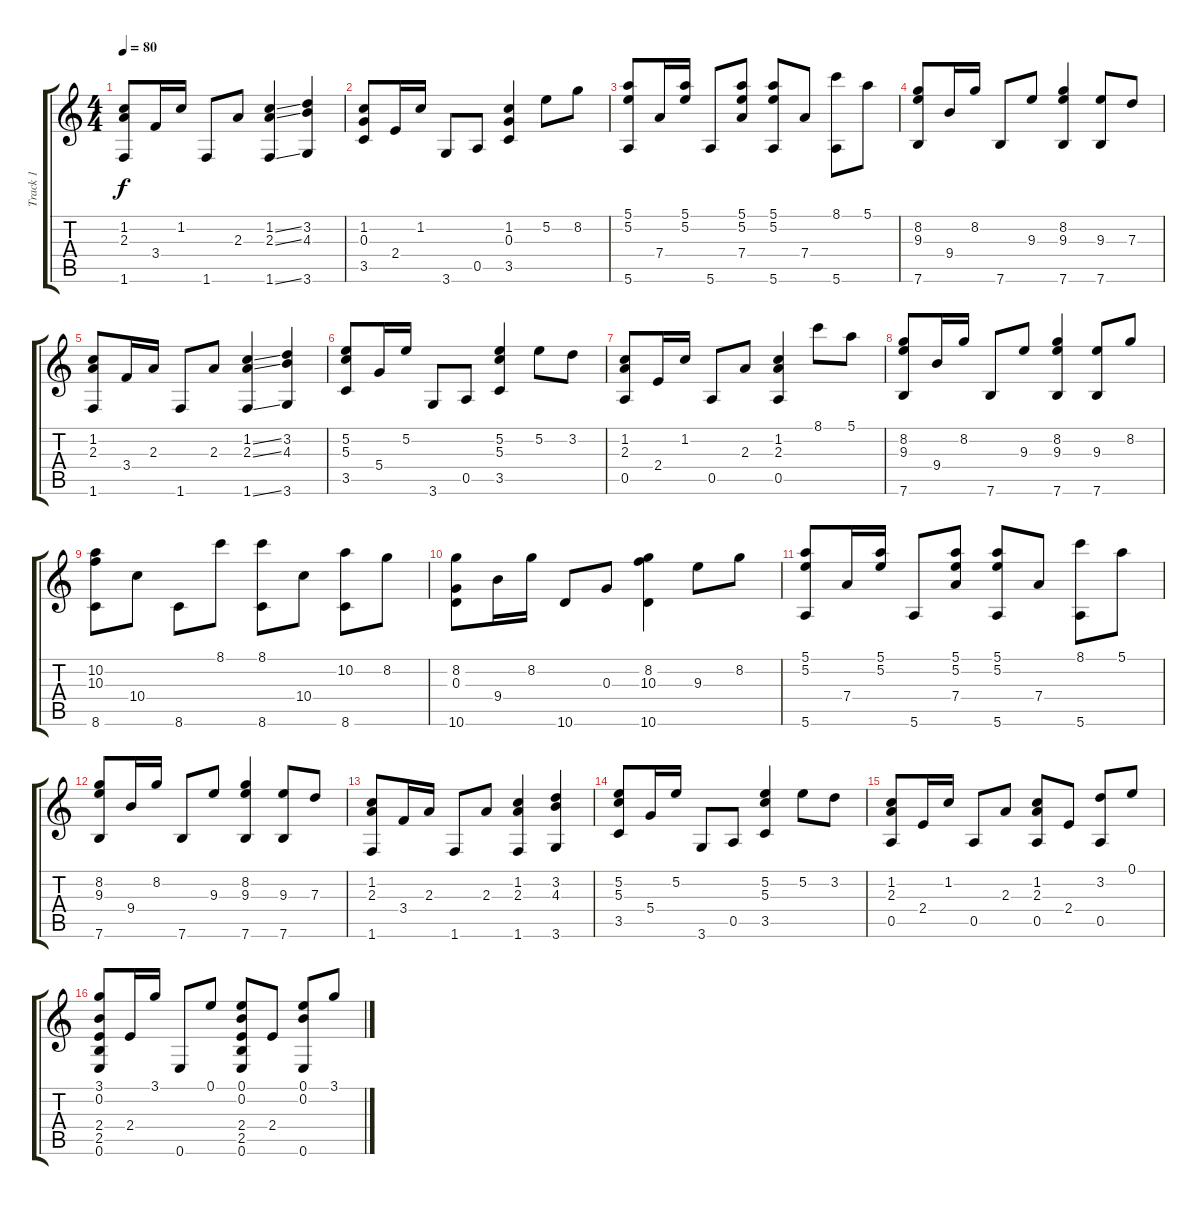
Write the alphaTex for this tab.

\track ("Track 1" "Track 1") {instrument acousticguitarsteel}
\staff {score tabs}
\tuning (E4 B3 G3 D3 A2 E2) {hide}
\ts (4 4)
\tempo 80
\clef g2
\ks c
(1.2 2.3 1.6).8{dy f} 3.4.16 1.2.16 1.6.8 2.3.8 (1.2{ss} 2.3{ss} 1.6{ss}).4 (3.2 4.3 3.6).4 |
(1.2 0.3 3.5).8 2.4.16 1.2.16 3.6.8 0.5.8 (1.2 0.3 3.5).4 5.2.8 8.2.8 |
(5.1 5.2 5.6).8 7.4.16 (5.1 5.2).16 5.6.8 (5.1 5.2 7.4).8 (5.1 5.2 5.6).8 7.4.8 (8.1 5.6).8 5.1.8 |
(8.2 9.3 7.6).8 9.4.16 8.2.16 7.6.8 9.3.8 (8.2 9.3 7.6).4 (9.3 7.6).8 7.3.8 |
(1.2 2.3 1.6).8 3.4.16 2.3.16 1.6.8 2.3.8 (1.2{ss} 2.3{ss} 1.6{ss}).4 (3.2 4.3 3.6).4 |
(5.2 5.3 3.5).8 5.4.16 5.2.16 3.6.8 0.5.8 (5.2 5.3 3.5).4 5.2.8 3.2.8 |
(1.2 2.3 0.5).8 2.4.16 1.2.16 0.5.8 2.3.8 (1.2 2.3 0.5).4 8.1.8 5.1.8 |
(8.2 9.3 7.6).8 9.4.16 8.2.16 7.6.8 9.3.8 (8.2 9.3 7.6).4 (9.3 7.6).8 8.2.8 |
(10.2 10.3 8.6).8 10.4.8 8.6.8 8.1.8 (8.1 8.6).8 10.4.8 (10.2 8.6).8 8.2.8 |
(8.2 0.3 10.6).8 9.4.16 8.2.16 10.6.8 0.3.8 (8.2 10.3 10.6).4 9.3.8 8.2.8 |
(5.1 5.2 5.6).8 7.4.16 (5.1 5.2).16 5.6.8 (5.1 5.2 7.4).8 (5.1 5.2 5.6).8 7.4.8 (8.1 5.6).8 5.1.8 |
(8.2 9.3 7.6).8 9.4.16 8.2.16 7.6.8 9.3.8 (8.2 9.3 7.6).4 (9.3 7.6).8 7.3.8 |
(1.2 2.3 1.6).8 3.4.16 2.3.16 1.6.8 2.3.8 (1.2 2.3 1.6).4 (3.2 4.3 3.6).4 |
(5.2 5.3 3.5).8 5.4.16 5.2.16 3.6.8 0.5.8 (5.2 5.3 3.5).4 5.2.8 3.2.8 |
(1.2 2.3 0.5).8 2.4.16 1.2.16 0.5.8 2.3.8 (1.2 2.3 0.5).8 2.4.8 (3.2 0.5).8 0.1.8 |
(3.1 0.2 2.4 2.5 0.6).8 2.4.16 3.1.16 0.6.8 0.1.8 (0.1 0.2 2.4 2.5 0.6).8 2.4.8 (0.1 0.2 0.6).8 3.1.8
